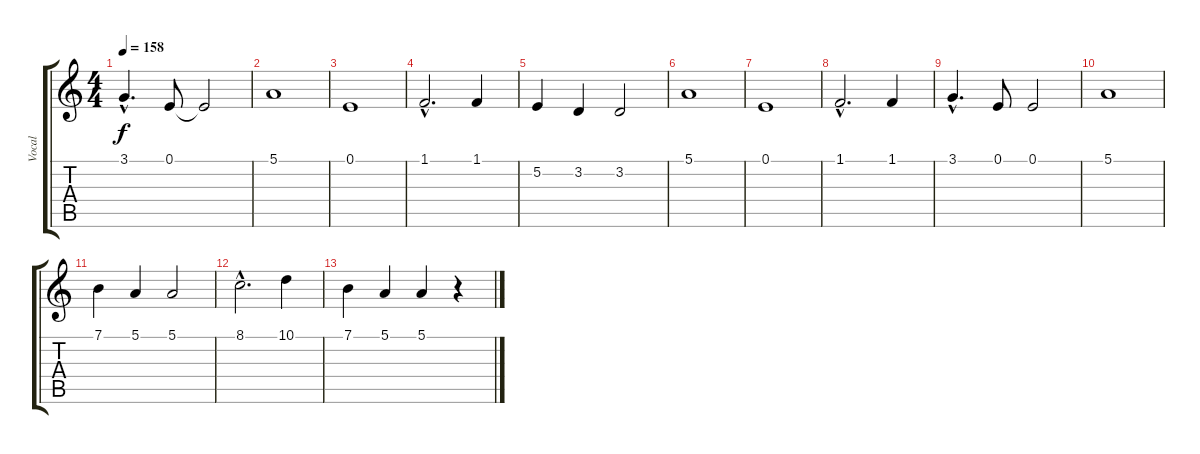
\track ("Vocal" "Vocal") {instrument lead2sawtooth}
\staff {score tabs}
\tuning (E4 B3 G3 D3 A2 E2) {hide}
\ts (4 4)
\tempo 158
\clef g2
\ks c
3.1{hac}.4{d dy f} 0.1.8 0.1{t}.2 |
5.1.1 |
0.1.1 |
1.1{hac}.2{d} 1.1.4 |
5.2.4 3.2.4 3.2.2 |
5.1.1 |
0.1.1 |
1.1{hac}.2{d} 1.1.4 |
3.1{hac}.4{d} 0.1.8 0.1.2 |
5.1.1 |
7.1.4 5.1.4 5.1.2 |
8.1{hac}.2{d} 10.1.4 |
7.1.4 5.1.4 5.1.4 r.4
